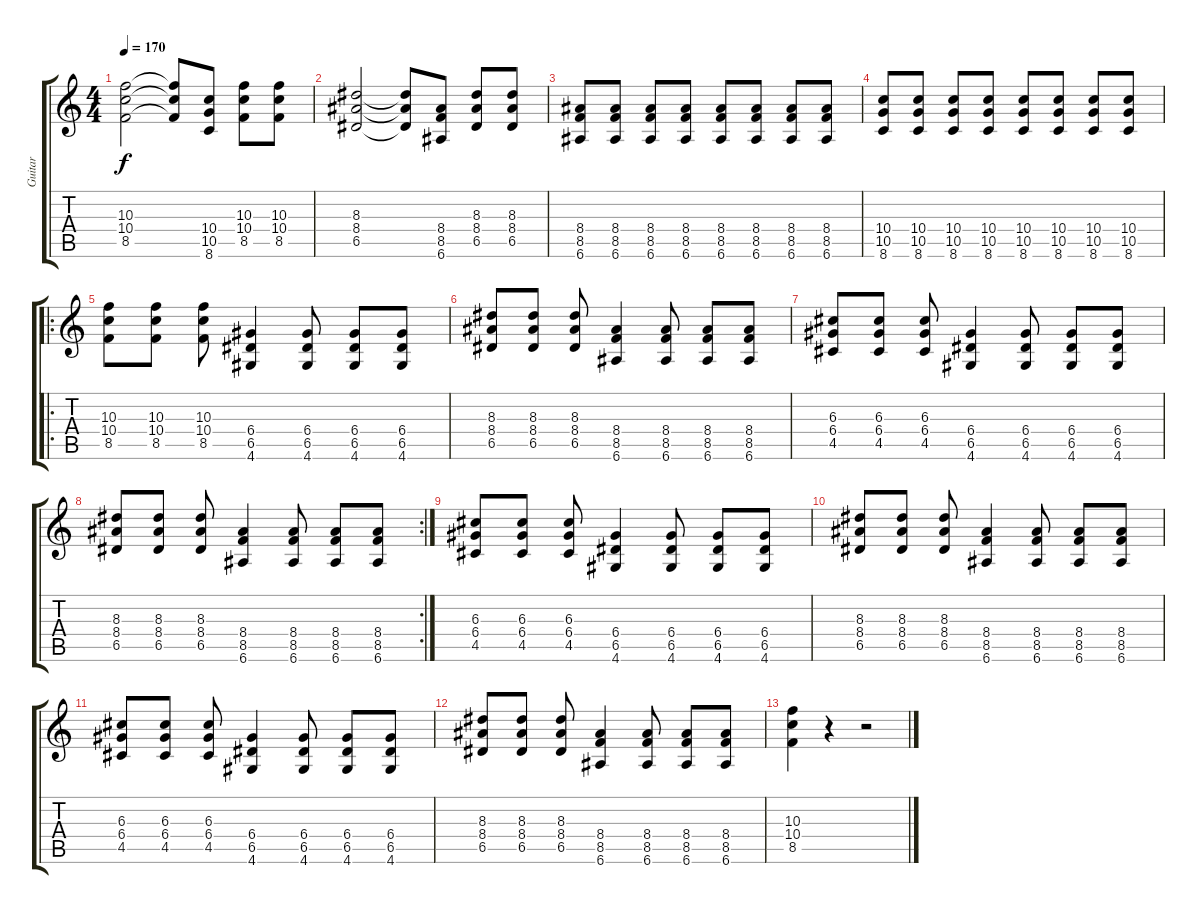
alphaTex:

\track ("Guitar" "Guitar") {instrument distortionguitar}
\staff {score tabs}
\tuning (E4 B3 G3 D3 A2 E2) {hide}
\ts (4 4)
\tempo 170
\clef g2
\ks c
(10.3 10.4 8.5).2{dy f} (10.3{t} 10.4{t} 8.5{t}).8 (10.4 10.5 8.6).8 (10.3 10.4 8.5).8 (10.3 10.4 8.5).8 |
(8.3 8.4 6.5).2 (8.3{t} 8.4{t} 6.5{t}).8 (8.4 8.5 6.6).8 (8.3 8.4 6.5).8 (8.3 8.4 6.5).8 |
(8.4 8.5 6.6).8 (8.4 8.5 6.6).8 (8.4 8.5 6.6).8 (8.4 8.5 6.6).8 (8.4 8.5 6.6).8 (8.4 8.5 6.6).8 (8.4 8.5 6.6).8 (8.4 8.5 6.6).8 |
(10.4 10.5 8.6).8 (10.4 10.5 8.6).8 (10.4 10.5 8.6).8 (10.4 10.5 8.6).8 (10.4 10.5 8.6).8 (10.4 10.5 8.6).8 (10.4 10.5 8.6).8 (10.4 10.5 8.6).8 |
\ro
(10.3 10.4 8.5).8 (10.3 10.4 8.5).8 (10.3 10.4 8.5).8 (6.4 6.5 4.6).4 (6.4 6.5 4.6).8 (6.4 6.5 4.6).8 (6.4 6.5 4.6).8 |
(8.3 8.4 6.5).8 (8.3 8.4 6.5).8 (8.3 8.4 6.5).8 (8.4 8.5 6.6).4 (8.4 8.5 6.6).8 (8.4 8.5 6.6).8 (8.4 8.5 6.6).8 |
(6.3 6.4 4.5).8 (6.3 6.4 4.5).8 (6.3 6.4 4.5).8 (6.4 6.5 4.6).4 (6.4 6.5 4.6).8 (6.4 6.5 4.6).8 (6.4 6.5 4.6).8 |
\rc 2
(8.3 8.4 6.5).8 (8.3 8.4 6.5).8 (8.3 8.4 6.5).8 (8.4 8.5 6.6).4 (8.4 8.5 6.6).8 (8.4 8.5 6.6).8 (8.4 8.5 6.6).8 |
(6.3 6.4 4.5).8 (6.3 6.4 4.5).8 (6.3 6.4 4.5).8 (6.4 6.5 4.6).4 (6.4 6.5 4.6).8 (6.4 6.5 4.6).8 (6.4 6.5 4.6).8 |
(8.3 8.4 6.5).8 (8.3 8.4 6.5).8 (8.3 8.4 6.5).8 (8.4 8.5 6.6).4 (8.4 8.5 6.6).8 (8.4 8.5 6.6).8 (8.4 8.5 6.6).8 |
(6.3 6.4 4.5).8 (6.3 6.4 4.5).8 (6.3 6.4 4.5).8 (6.4 6.5 4.6).4 (6.4 6.5 4.6).8 (6.4 6.5 4.6).8 (6.4 6.5 4.6).8 |
(8.3 8.4 6.5).8 (8.3 8.4 6.5).8 (8.3 8.4 6.5).8 (8.4 8.5 6.6).4 (8.4 8.5 6.6).8 (8.4 8.5 6.6).8 (8.4 8.5 6.6).8 |
(10.3 10.4 8.5).4 r.4 r.2
